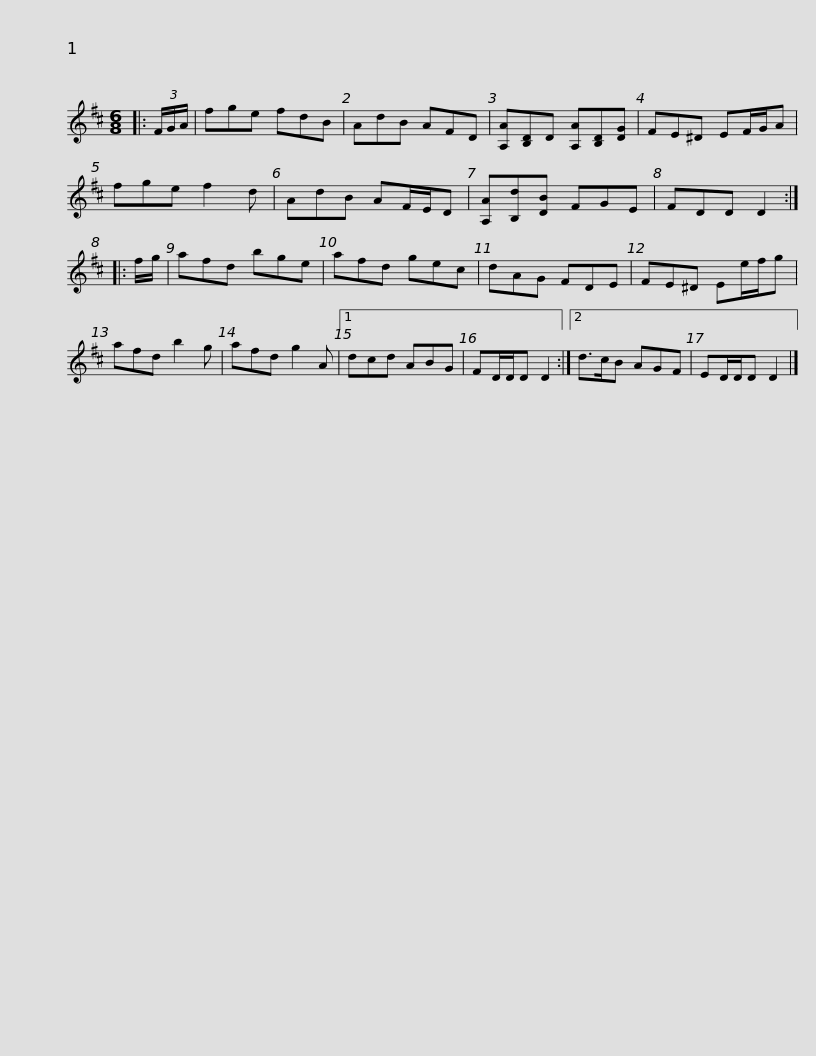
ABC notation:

X:1
L:1/8
M:6/8
I:linebreak $
K:D
V:1 treble
V:1
|: (3F/G/A/ | fge fdB | AdB AFD | [A,A][B,D]D [A,A][B,D][DG] | FE^D EF/G/A | %5
 fge f2 d | AdB AF/E/D |$ [A,A][B,d][DB] FGE | FDD D2 :: f/g/ | %10
 afd bge | afd gec | dAG FDE | FE^D Ee/f/g | afd b2 g |$ %15
 afd g2 A |1 dcd ABG | FD/D/D D2 :|2 d>cB AGF | ED/D/D D2 |] %20
